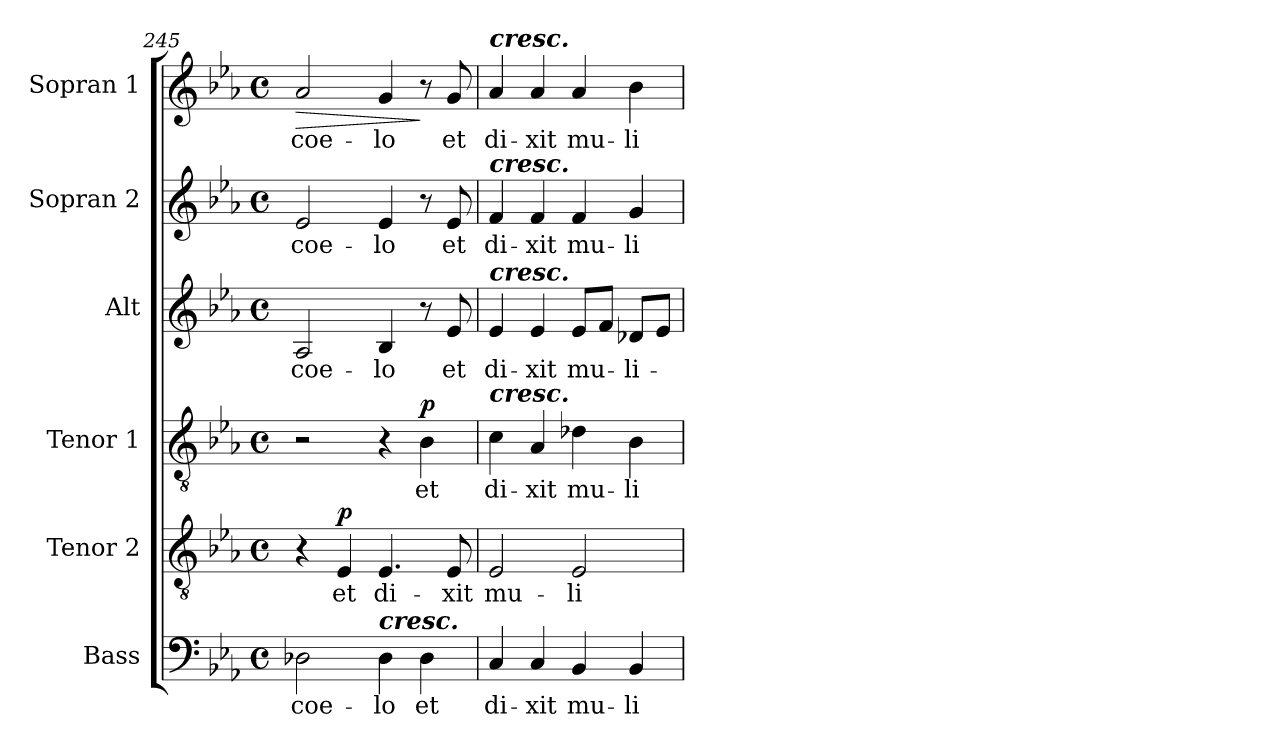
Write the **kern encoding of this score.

**kern	**text	**kern	**text	**dynam	**kern	**text	**dynam	**kern	**text	**kern	**text	**kern	**text	**dynam
*part6	*part6	*part5	*part5	*part5	*part4	*part4	*part4	*part3	*part3	*part2	*part2	*part1	*part1	*part1
*staff6	*staff6	*staff5	*staff5	*staff5	*staff4	*staff4	*staff4	*staff3	*staff3	*staff2	*staff2	*staff1	*staff1	*staff1
*I"Bass	*	*I"Tenor 2	*	*	*I"Tenor 1	*	*	*I"Alt	*	*I"Sopran 2	*	*I"Sopran 1	*	*
*I'B.	*	*I'T. 2	*	*	*I'T. 1	*	*	*I'A.	*	*I'S. 2	*	*I'S. 1	*	*
*clefF4	*	*clefGv2	*	*	*clefGv2	*	*	*clefG2	*	*clefG2	*	*clefG2	*	*
*k[b-e-a-]	*	*k[b-e-a-]	*	*	*k[b-e-a-]	*	*	*k[b-e-a-]	*	*k[b-e-a-]	*	*k[b-e-a-]	*	*
*E-:	*	*E-:	*	*	*E-:	*	*	*E-:	*	*E-:	*	*E-:	*	*
*M4/4	*	*M4/4	*	*	*M4/4	*	*	*M4/4	*	*M4/4	*	*M4/4	*	*
*met(c)	*	*met(c)	*	*	*met(c)	*	*	*met(c)	*	*met(c)	*	*met(c)	*	*
=245	=245	=245	=245	=245	=245	=245	=245	=245	=245	=245	=245	=245	=245	=245
!	!LO:LY:b	!	!	!	!	!	!	!	!LO:LY:b	!	!LO:LY:b	!	!LO:LY:b	!LO:HP:b
2D-X\	coe-	4r	.	.	2r	.	.	2A-/	coe-	2e-/	coe-	2a-/	coe-	>
!	!	!	!LO:LY:b	!LO:DY:a	!	!	!	!	!	!	!	!	!	!
.	.	4E-/	et	p	.	.	.	.	.	.	.	.	.	.
!LO:TX:a:Bi:t=cresc.	!	!	!	!	!	!	!	!	!	!	!	!	!	!
!	!LO:LY:b	!	!LO:LY:b	!	!	!	!	!	!LO:LY:b	!	!LO:LY:b	!	!LO:LY:b	!
4D-\	-lo	4.E-/	di-	.	4r	.	.	4B-/	-lo	4e-/	-lo	4g/	-lo	.
!	!LO:LY:b	!	!	!	!	!LO:LY:b	!LO:DY:a	!	!	!	!	!	!	!
4D-\	et	.	.	.	4B-\	et	p	8r	.	8r	.	8r	.	]
!	!	!	!LO:LY:b	!	!	!	!	!	!LO:LY:b	!	!LO:LY:b	!	!LO:LY:b	!
.	.	8E-/	-xit	.	.	.	.	8e-/	et	8e-/	et	8g/	et	.
!!LO:PB:g=z
=246	=246	=246	=246	=246	=246	=246	=246	=246	=246	=246	=246	=246	=246	=246
!	!	!	!	!	!	!	!	!	!	!	!	!LO:TX:a:Bi:t=cresc.	!	!
!	!	!	!	!	!	!	!	!	!	!LO:TX:a:Bi:t=cresc.	!	!	!	!
!	!	!	!	!	!	!	!	!LO:TX:a:Bi:t=cresc.	!	!	!	!	!	!
!	!	!	!	!	!LO:TX:a:Bi:t=cresc.	!	!	!	!	!	!	!	!	!
!	!LO:LY:b	!	!LO:LY:b	!	!	!LO:LY:b	!	!	!LO:LY:b	!	!LO:LY:b	!	!LO:LY:b	!
4C/	di-	2E-/	mu-	.	4c\	di-	.	4e-/	di-	4f/	di-	4a-/	di-	.
!	!LO:LY:b	!	!	!	!	!LO:LY:b	!	!	!LO:LY:b	!	!LO:LY:b	!	!LO:LY:b	!
4C/	-xit	.	.	.	4A-/	-xit	.	4e-/	-xit	4f/	-xit	4a-/	-xit	.
!	!LO:LY:b	!	!LO:LY:b	!	!	!LO:LY:b	!	!	!LO:LY:b	!	!LO:LY:b	!	!LO:LY:b	!
4BB-/	mu-	2E-/	-li-	.	4d-X\	mu-	.	8e-/L	mu-	4f/	mu-	4a-/	mu-	.
.	.	.	.	.	.	.	.	8f/J	.	.	.	.	.	.
!	!LO:LY:b	!	!	!	!	!LO:LY:b	!	!	!LO:LY:b	!	!LO:LY:b	!	!LO:LY:b	!
4BB-/	-li-	.	.	.	4B-\	-li-	.	8d-X/L	-li-	4g/	-li-	4b-\	-li-	.
.	.	.	.	.	.	.	.	8e-/J	.	.	.	.	.	.
=	=	=	=	=	=	=	=	=	=	=	=	=	=	=
*-	*-	*-	*-	*-	*-	*-	*-	*-	*-	*-	*-	*-	*-	*-
